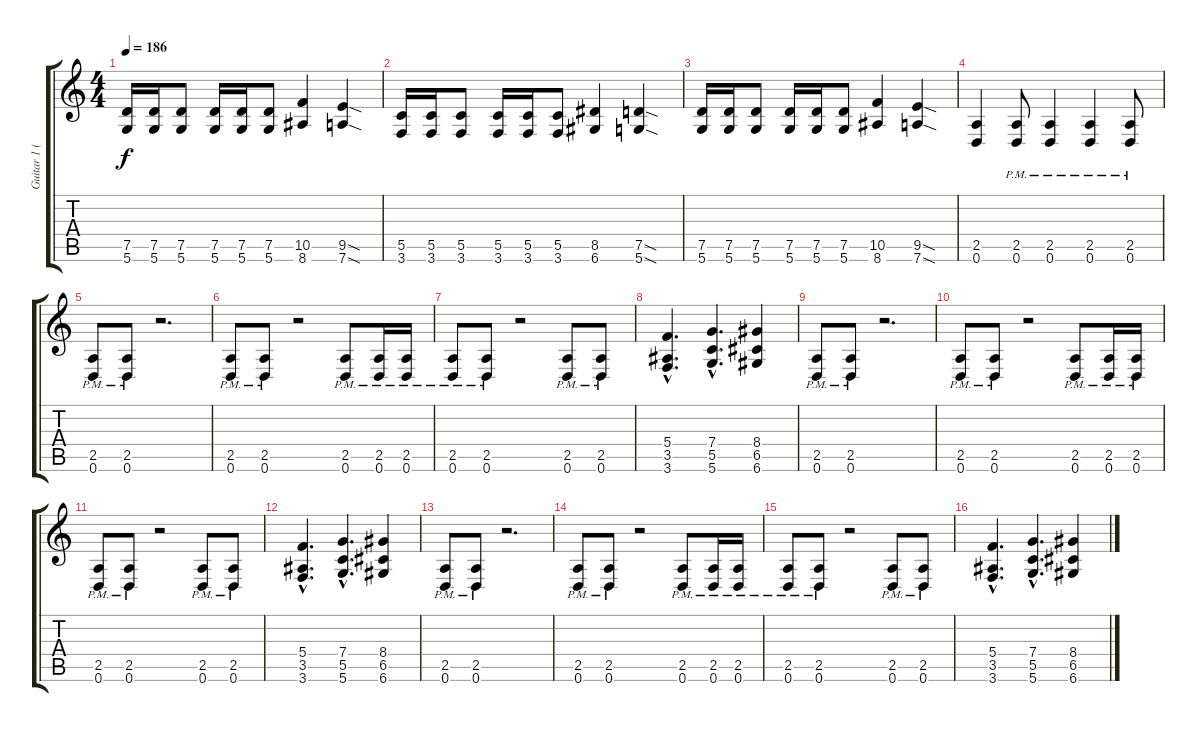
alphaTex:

\track ("Guitar 1 (Post)" "Guitar 1 (") {instrument distortionguitar}
\staff {score tabs}
\tuning (D4 A3 F3 C3 G2 D2) {hide}
\ts (4 4)
\tempo 186
\clef g2
\ks c
(7.5 5.6).16{dy f} (7.5 5.6).16 (7.5 5.6).8 (7.5 5.6).16 (7.5 5.6).16 (7.5 5.6).8 (10.5 8.6).4 (9.5{sod} 7.6{sod}).4 |
(5.5 3.6).16 (5.5 3.6).16 (5.5 3.6).8 (5.5 3.6).16 (5.5 3.6).16 (5.5 3.6).8 (8.5 6.6).4 (7.5{sod} 5.6{sod}).4 |
(7.5 5.6).16 (7.5 5.6).16 (7.5 5.6).8 (7.5 5.6).16 (7.5 5.6).16 (7.5 5.6).8 (10.5 8.6).4 (9.5{sod} 7.6{sod}).4 |
(2.5 0.6).4 (2.5{pm} 0.6{pm}).8 (2.5{pm} 0.6{pm}).4 (2.5{pm} 0.6{pm}).4 (2.5{pm} 0.6{pm}).8 |
(2.5{pm} 0.6{pm}).8 (2.5{pm} 0.6{pm}).8 r.2{d} |
(2.5{pm} 0.6{pm}).8 (2.5{pm} 0.6{pm}).8 r.2 (2.5{pm} 0.6{pm}).8 (2.5{pm} 0.6{pm}).16 (2.5{pm} 0.6{pm}).16 |
(2.5{pm} 0.6{pm}).8 (2.5{pm} 0.6{pm}).8 r.2 (2.5{pm} 0.6{pm}).8 (2.5{pm} 0.6{pm}).8 |
(5.4{hac} 3.5{hac} 3.6{hac}).4{d} (7.4{hac} 5.5{hac} 5.6{hac}).4{d} (8.4 6.5 6.6).4 |
(2.5{pm} 0.6{pm}).8 (2.5{pm} 0.6{pm}).8 r.2{d} |
(2.5{pm} 0.6{pm}).8 (2.5{pm} 0.6{pm}).8 r.2 (2.5{pm} 0.6{pm}).8 (2.5{pm} 0.6{pm}).16 (2.5{pm} 0.6{pm}).16 |
(2.5{pm} 0.6{pm}).8 (2.5{pm} 0.6{pm}).8 r.2 (2.5{pm} 0.6{pm}).8 (2.5{pm} 0.6{pm}).8 |
(5.4{hac} 3.5{hac} 3.6{hac}).4{d} (7.4{hac} 5.5{hac} 5.6{hac}).4{d} (8.4 6.5 6.6).4 |
(2.5{pm} 0.6{pm}).8 (2.5{pm} 0.6{pm}).8 r.2{d} |
(2.5{pm} 0.6{pm}).8 (2.5{pm} 0.6{pm}).8 r.2 (2.5{pm} 0.6{pm}).8 (2.5{pm} 0.6{pm}).16 (2.5{pm} 0.6{pm}).16 |
(2.5{pm} 0.6{pm}).8 (2.5{pm} 0.6{pm}).8 r.2 (2.5{pm} 0.6{pm}).8 (2.5{pm} 0.6{pm}).8 |
(5.4{hac} 3.5{hac} 3.6{hac}).4{d} (7.4{hac} 5.5{hac} 5.6{hac}).4{d} (8.4 6.5 6.6).4
